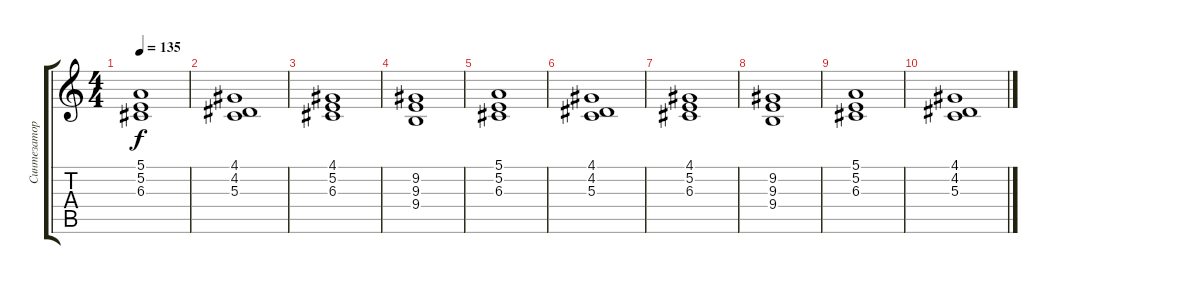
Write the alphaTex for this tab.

\track ("Синтезатор 1" "Синтезатор") {instrument synthstrings2}
\staff {score tabs}
\tuning (E4 B3 G3 D3 A2 E2) {hide}
\ts (4 4)
\tempo 135
\clef g2
\ks c
(5.1 5.2 6.3).1{dy f} |
(4.1 4.2 5.3).1 |
(4.1 5.2 6.3).1 |
(9.2 9.3 9.4).1 |
(5.1 5.2 6.3).1 |
(4.1 4.2 5.3).1 |
(4.1 5.2 6.3).1 |
(9.2 9.3 9.4).1 |
(5.1 5.2 6.3).1 |
(4.1 4.2 5.3).1
